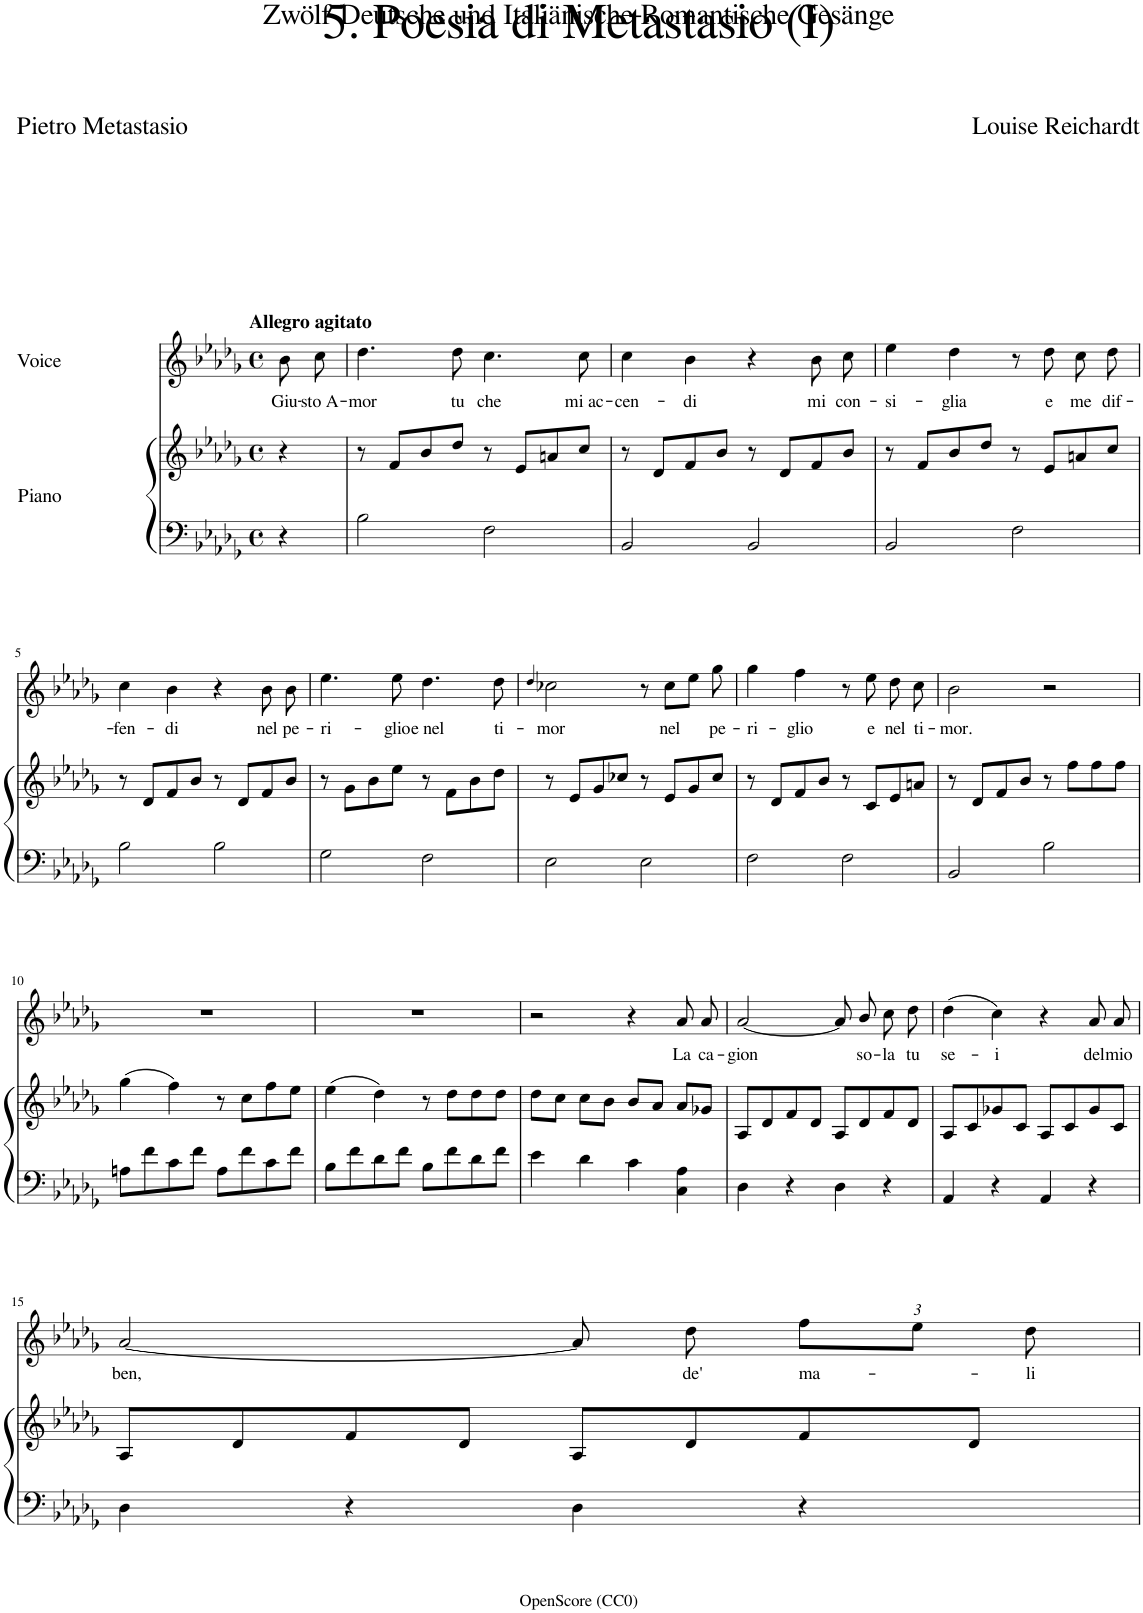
**kern	**kern	**kern	**text
*part2	*part2	*part1	*part1
*staff3	*staff2	*staff1	*staff1
*I"Piano	*	*I"Voice	*
*I'Pno	*	*	*
*clefF4	*clefG2	*clefG2	*
*k[b-e-a-d-g-]	*k[b-e-a-d-g-]	*k[b-e-a-d-g-]	*
*M4/4	*M4/4	*M4/4	*
*met(c)	*met(c)	*met(c)	*
=1	=1	=1	=1
!	!	!LO:TX:a:B:t=Allegro agitato	!
!	!	!	!LO:LY:b
4r	4r	8b-\	Giu-
!	!	!	!LO:LY:b
.	.	8cc\	-sto A-
=2	=2	=2	=2
!	!	!	!LO:LY:b
2B-\	8r	4.dd-\	-mor
.	8f/L	.	.
.	8b-/	.	.
!	!	!	!LO:LY:b
.	8dd-/J	8dd-\	tu
!	!	!	!LO:LY:b
2F\	8r	4.cc\	che
.	8e-/L	.	.
.	8an/	.	.
!	!	!	!LO:LY:b
.	8cc/J	8cc\	mi ac-
=3	=3	=3	=3
!	!	!	!LO:LY:b
2BB-/	8r	4cc\	-cen-
.	8d-/L	.	.
!	!	!	!LO:LY:b
.	8f/	4b-\	-di
.	8b-/J	.	.
2BB-/	8r	4r	.
.	8d-/L	.	.
!	!	!	!LO:LY:b
.	8f/	8b-\	mi
!	!	!	!LO:LY:b
.	8b-/J	8cc\	con-
=4	=4	=4	=4
!	!	!	!LO:LY:b
2BB-/	8r	4ee-\	-si-
.	8f/L	.	.
!	!	!	!LO:LY:b
.	8b-/	4dd-\	-glia
.	8dd-/J	.	.
2F\	8r	8r	.
!	!	!	!LO:LY:b
.	8e-/L	8dd-\	e
!	!	!	!LO:LY:b
.	8an/	8cc\	me
!	!	!	!LO:LY:b
.	8cc/J	8dd-\	dif-
!!LO:LB:g=z
=5	=5	=5	=5
!	!	!	!LO:LY:b
2B-\	8r	4cc\	-fen-
.	8d-/L	.	.
!	!	!	!LO:LY:b
.	8f/	4b-\	-di
.	8b-/J	.	.
2B-\	8r	4r	.
.	8d-/L	.	.
!	!	!	!LO:LY:b
.	8f/	8b-\	nel
!	!	!	!LO:LY:b
.	8b-/J	8b-\	pe-
=6	=6	=6	=6
!	!	!	!LO:LY:b
2G-\	8r	4.ee-\	-ri-
.	8g-\L	.	.
.	8b-\	.	.
!	!	!	!LO:LY:b
.	8ee-\J	8ee-\	-glio
!	!	!	!LO:LY:b
2F\	8r	4.dd-\	e nel
.	8f\L	.	.
.	8b-\	.	.
!	!	!	!LO:LY:b
.	8dd-\J	8dd-\	ti-
=7	=7	=7	=7
.	.	4qdd-/	.
!	!	!	!LO:LY:b
2E-\	8r	2cc-X\	-mor
.	8e-/L	.	.
.	8g-/	.	.
.	8cc-X/J	.	.
2E-\	8r	8r	.
!	!	!	!LO:LY:b
.	8e-/L	8cc-\L	nel
.	8g-/	8ee-\J	.
!	!	!	!LO:LY:b
.	8cc-/J	8gg-\	pe-
=8	=8	=8	=8
!	!	!	!LO:LY:b
2F\	8r	4gg-\	-ri-
.	8d-/L	.	.
!	!	!	!LO:LY:b
.	8f/	4ff\	-glio
.	8b-/J	.	.
2F\	8r	8r	.
!	!	!	!LO:LY:b
.	8c/L	8ee-\	e
!	!	!	!LO:LY:b
.	8e-/	8dd-\	nel
!	!	!	!LO:LY:b
.	8an/J	8cc\	ti-
=9	=9	=9	=9
!	!	!	!LO:LY:b
2BB-/	8r	2b-\	-mor.
.	8d-/L	.	.
.	8f/	.	.
.	8b-/J	.	.
2B-\	8r	2r	.
.	8ff\L	.	.
.	8ff\	.	.
.	8ff\J	.	.
!!LO:LB:g=z
=10	=10	=10	=10
8An\L	(4gg-\	1r	.
8f\	.	.	.
8c\	4ff\)	.	.
8f\J	.	.	.
8A\L	8r	.	.
8f\	8cc\L	.	.
8c\	8ff\	.	.
8f\J	8ee-\J	.	.
=11	=11	=11	=11
8B-\L	(4ee-\	1r	.
8f\	.	.	.
8d-\	4dd-\)	.	.
8f\J	.	.	.
8B-\L	8r	.	.
8f\	8dd-\L	.	.
8d-\	8dd-\	.	.
8f\J	8dd-\J	.	.
=12	=12	=12	=12
4e-\	8dd-\L	2r	.
.	8cc\J	.	.
4d-\	8cc\L	.	.
.	8b-\J	.	.
4c\	8b-/L	4r	.
.	8a-/J	.	.
!	!	!	!LO:LY:b
4C\ 4A-\	8a-/L	8a-/	La
!	!	!	!LO:LY:b
.	8g-X/J	8a-/	ca-
=13	=13	=13	=13
!	!	!	!LO:LY:b
4D-\	8A-/L	[2a-/	-gion
.	8d-/	.	.
4r	8f/	.	.
.	8d-/J	.	.
4D-\	8A-/L	8a-/]	.
!	!	!	!LO:LY:b
.	8d-/	8b-/	so-
!	!	!	!LO:LY:b
4r	8f/	8cc\	-la
!	!	!	!LO:LY:b
.	8d-/J	8dd-\	tu
=14	=14	=14	=14
!	!	!	!LO:LY:b
4AA-/	8A-/L	(4dd-\	se-
.	8c/	.	.
!	!	!	!LO:LY:b
4r	8g-X/	4cc\)	-i
.	8c/J	.	.
4AA-/	8A-/L	4r	.
.	8c/	.	.
!	!	!	!LO:LY:b
4r	8g-/	8a-/	del
!	!	!	!LO:LY:b
.	8c/J	8a-/	mio
!!LO:LB:g=z
=15	=15	=15	=15
!	!	!	!LO:LY:b
4D-\	8A-/L	[2a-/	ben,
.	8d-/	.	.
4r	8f/	.	.
.	8d-/J	.	.
4D-\	8A-/L	8a-/]	.
!	!	!	!LO:LY:b
.	8d-/	8dd-\	de'
*	*	*Xbrackettup	*
!	!	!	!LO:LY:b
4r	8f/	12ff\L	ma-
.	.	12ee-\J	.
.	8d-/J	.	.
!	!	!	!LO:LY:b
.	.	12dd-\	-li
=	=	=	=
*-	*-	*-	*-
